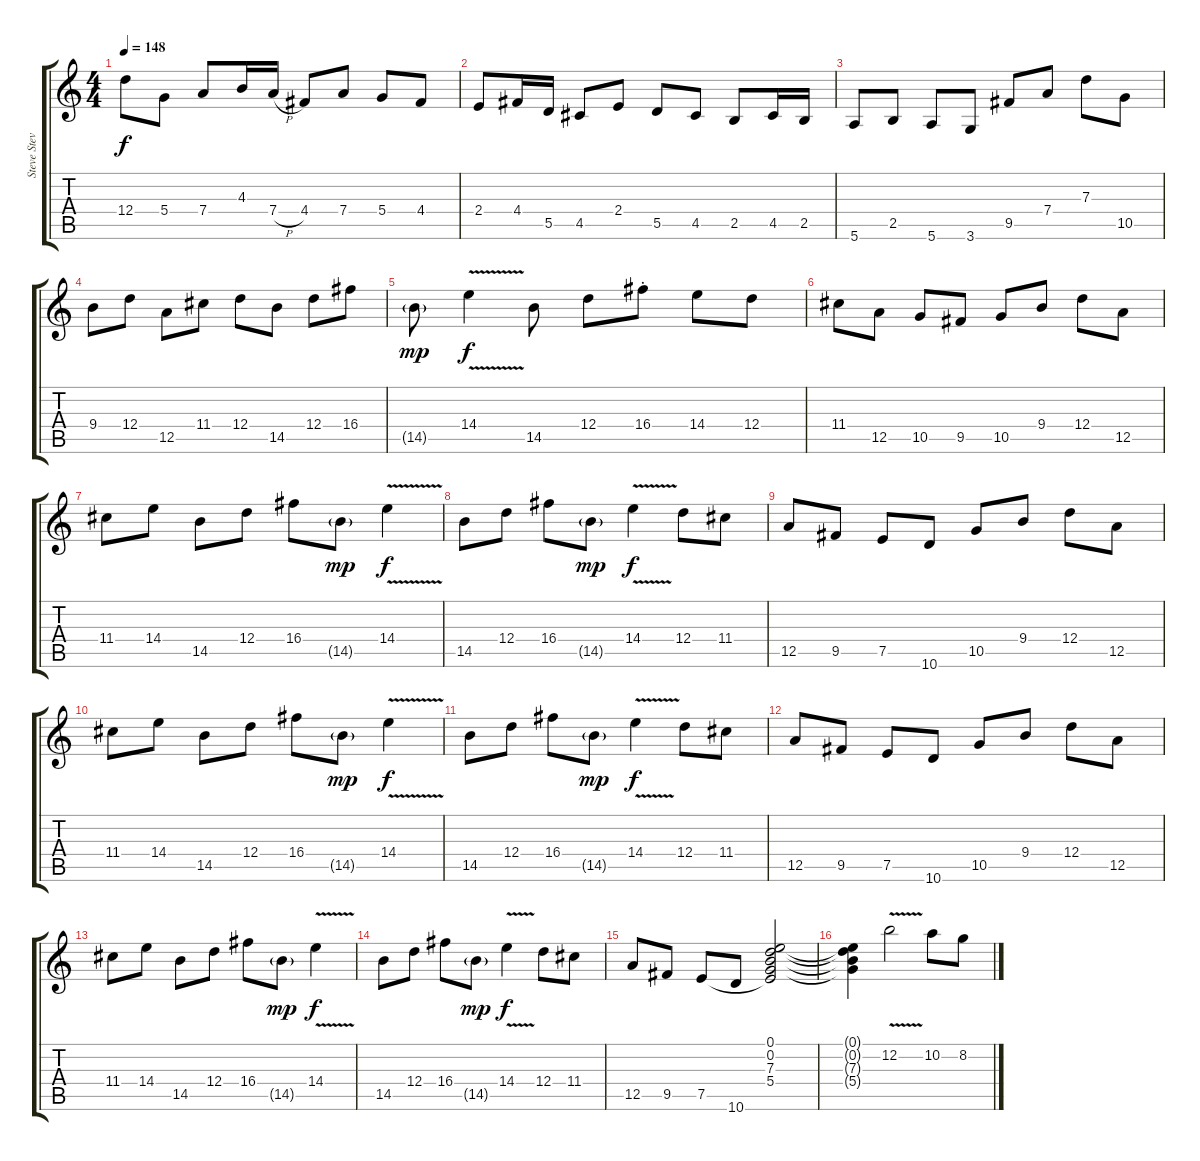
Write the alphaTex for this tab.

\track ("Steve Stevens" "Steve Stev") {instrument distortionguitar}
\staff {score tabs}
\tuning (E4 B3 G3 D3 A2 E2) {hide}
\ts (4 4)
\tempo 148
\clef g2
\ks c
12.4.8{dy f} 5.4.8 7.4.8 4.3.16 7.4{h}.16 4.4.8 7.4.8 5.4.8 4.4.8 |
2.4.8 4.4.16 5.5.16 4.5.8 2.4.8 5.5.8 4.5.8 2.5.8 4.5.16 2.5.16 |
5.6.8 2.5.8 5.6.8 3.6.8 9.5.8 7.4.8 7.3.8 10.5.8 |
9.4.8 12.4.8 12.5.8 11.4.8 12.4.8 14.5.8 12.4.8 16.4.8 |
14.5{g}.8{dy mp} 14.4{v}.4{dy f} 14.5.8 12.4.8 16.4{st}.8 14.4.8 12.4.8 |
11.4.8 12.5.8 10.5.8 9.5.8 10.5.8 9.4.8 12.4.8 12.5.8 |
11.4.8 14.4.8 14.5.8 12.4.8 16.4.8 14.5{g}.8{dy mp} 14.4{v}.4{dy f} |
14.5.8 12.4.8 16.4.8 14.5{g}.8{dy mp} 14.4{v}.4{dy f} 12.4.8 11.4.8 |
12.5.8 9.5.8 7.5.8 10.6.8 10.5.8 9.4.8 12.4.8 12.5.8 |
11.4.8 14.4.8 14.5.8 12.4.8 16.4.8 14.5{g}.8{dy mp} 14.4{v}.4{dy f} |
14.5.8 12.4.8 16.4.8 14.5{g}.8{dy mp} 14.4{v}.4{dy f} 12.4.8 11.4.8 |
12.5.8 9.5.8 7.5.8 10.6.8 10.5.8 9.4.8 12.4.8 12.5.8 |
11.4.8 14.4.8 14.5.8 12.4.8 16.4.8 14.5{g}.8{dy mp} 14.4{v}.4{dy f} |
14.5.8 12.4.8 16.4.8 14.5{g}.8{dy mp} 14.4{v}.4{dy f} 12.4.8 11.4.8 |
12.5.8 9.5.8 7.5.8 10.6.8 (0.1 0.2 7.3 5.4 7.5{t}).2 |
(0.1{t} 0.2{t} 7.3{t} 5.4{t}).4 12.2{v}.2 10.2.8 8.2.8
